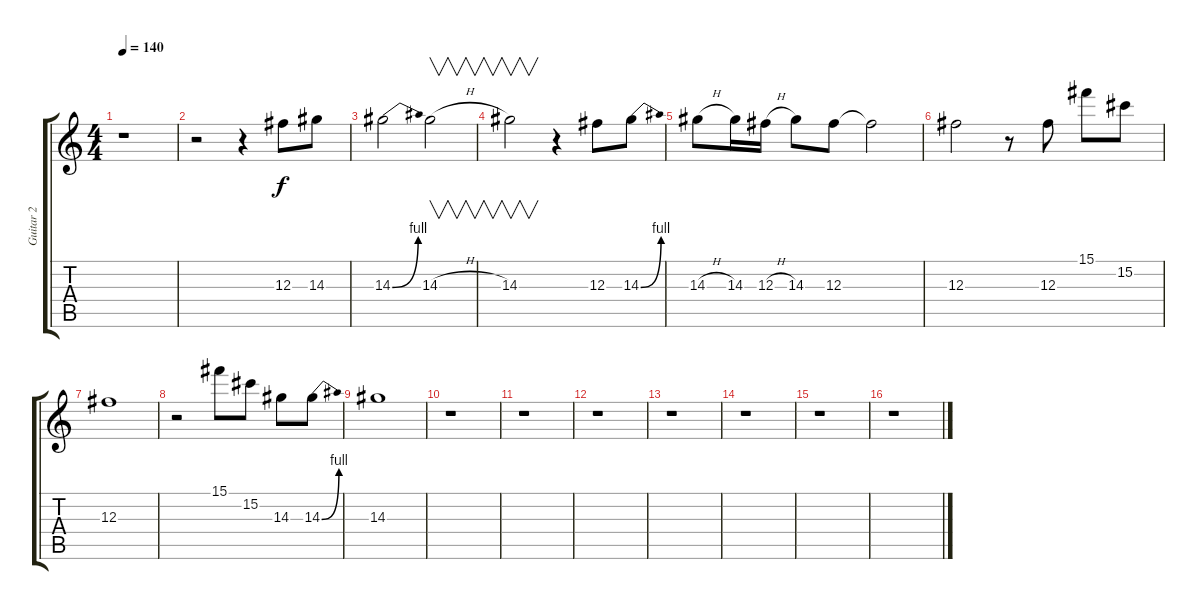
\track ("Guitar 2" "Guitar 2") {instrument acousticguitarnylon}
\staff {score tabs}
\tuning (Eb4 Bb3 Gb3 Db3 Ab2 Eb2) {hide}
\ts (4 4)
\tempo 140
\clef g2
\ks c
r.1{dy f instrument acousticguitarnylon} |
r.2 r.4 12.3.8 14.3.8 |
14.3{be (bend 0 0 60 4)}.2 14.3{h}.2{v} |
14.3.2{v} r.4 12.3.8 14.3{be (bend 0 0 60 4)}.8 |
14.3{h}.8 14.3.16 12.3{h}.16 14.3.8 12.3.8 12.3{t}.2 |
12.3.2 r.8 12.3.8 15.1.8 15.2.8 |
12.3.1 |
r.2 15.1.8 15.2.8 14.3.8 14.3{be (bend 0 0 60 4)}.8 |
14.3.1 |
r.1 |
r.1 |
r.1 |
r.1 |
r.1 |
r.1 |
r.1
